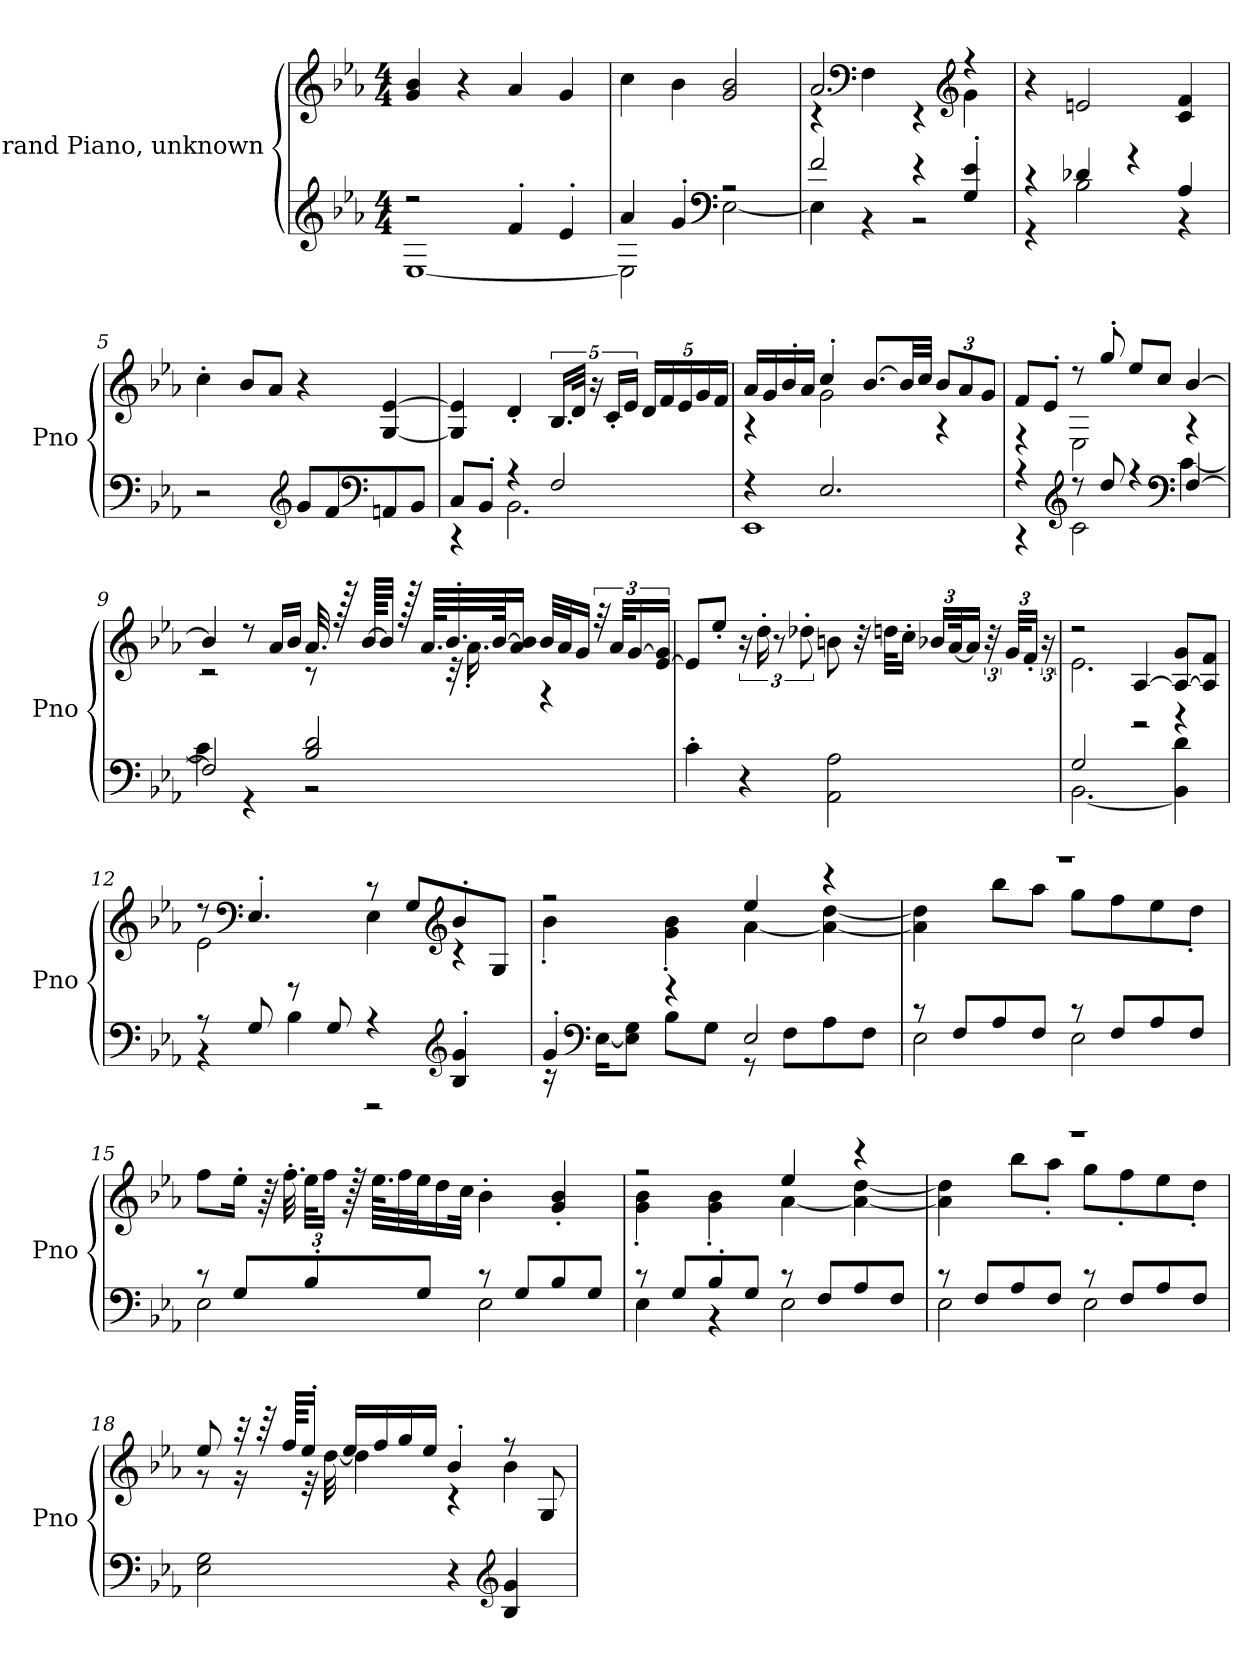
**kern	**kern
*part1	*part1
*staff2	*staff1
*I"Grand Piano, unknown	*
*I'Pno	*
*clefG2	*clefG2
*k[b-e-a-]	*k[b-e-a-]
*M4/4	*M4/4
*MM82	*MM82
=1	=1
*^	*
2r	[1E-	4g/ 4b-/
.	.	4r
4f'/	.	4a-/
4e-'/	.	4g/
=2	=2	=2
4a-/	2E-\]	4cc\
4g'/	.	4b-\
*clefF4	*	*
2r	[2E-\	2g/ 2b-/
=3	=3	=3
*	*	*^
2f/	4E-\]	2.a-/	4r
*	*	*clefF4	*
.	4r	.	4F\
4r	2r	.	4r
*	*	*clefG2	*
4G/' 4e-/'	.	4r	4g\
*	*	*v	*v
=4	=4	=4
4r	4r	4r
4d-X/	2B-\	2en/
4r	.	.
4A-/	4r	4c/ 4f/
*v	*v	*
=5	=5
2r	4cc'\
.	8b-/L
.	8a-/J
*clefG2	*
8g/L	4r
8f/	.
*clefF4	*
8AAn/	[4G/ [4e-/
8BB-/J	.
!!LO:LB:g=z
=6	=6
*^	*
8C/L	4r	4G/] 4e-/]
8BB-'/J	.	.
4r	2.BB-\	4d'/
2F/	.	20.B-/LL
.	.	40d/JJk
.	.	20r
.	.	20c'/LL
.	.	20e-/JJ
*	*	*Xbrackettup
.	.	20d/LL
.	.	20f/
.	.	20e-/
.	.	20g/
.	.	20f/JJ
=7	=7	=7
*	*	*^
4r	1EE-	16a-/LL	4r
.	.	16g/	.
.	.	16b-'/	.
.	.	16a-/JJ	.
2.E-/	.	4cc'/	2g\
.	.	[8.b-/L	.
.	.	32b-/LL]	.
.	.	32cc/JJJ	.
.	.	12b-/L	4r
.	.	12a-/	.
.	.	12g/J	.
=8	=8	=8	=8
4r	4r	8f/L	4r
.	.	8e-'/J	.
*clefG2	*	*	*
8r	2c\	8r	2E-\
8dd/	.	8gg'/	.
4r	.	8ee-/L	.
.	.	8cc/J	.
*clefF4	*	*	*
[4F/	[4c\	[4b-/	4r
!!LO:LB:g=z	!!
=9	=9	=9	=9
2F/]	4c\]	4b-/]	2r
.	4r	8r	.
.	.	16a-/LL	.
.	.	16b-/JJ	.
2B-/ 2d/	2r	32.a-/	8r
.	.	128r	.
.	.	[128b-/KKLLL	.
.	.	32b-/JJJ]	.
.	.	128r	.
.	.	64.a-/KLLL	.
.	.	32.b-'/	32r
.	.	.	16.a-'\
.	.	[64b-/JK	.
.	.	16a-/ 16b-/]JJ	.
.	.	32b-/LLL	4r
.	.	32a-/J	.
.	.	16g/JJ	.
*	*	*brackettup	*
.	.	48r	.
.	.	48a-/KLL	.
.	.	[24g/	.
.	.	[24e-/ 24g/]JJ	.
*v	*v	*	*
*	*v	*v
=10	=10
4c'\	8e-/L]
.	8ee-'/J
4r	24r
.	24dd'\
.	12r
.	12dd-X'\
2AA-\ 2A-\	8bn\
.	32r
.	32ddn\KLL
.	16cc'\JJ
*	*Xbrackettup
.	24b-X/LL
.	[48a-/K
.	16a-/JJ]
*	*brackettup
.	48r
.	48g/KLL
.	24f'/JJ
.	24r
!!LO:LB:g=z
=11	=11
*^	*^
2G/	[2.BB-\	2r	2.e-\
2r	.	[4A-/	.
.	4BB-\] 4d\	8A-/_ 8g/L	4r
.	.	8A-/] 8f/J	.
=12	=12	=12	=12
8r	4r	8r	2e-\
*	*	*clefF4	*
8G/	.	4.E-'/	.
8r	4B-\	.	.
8G/	.	.	.
4r	2r	8r	4E-\
.	.	8G/L	.
*clefG2	*	*clefG2	*
4B-/' 4g/'	.	8b-'/	4r
.	.	8G/J	.
=13	=13	=13	=13
4g'/	16r	2r	4b-'\
*clefF4	*	*	*
.	[16E-\KL	.	.
.	8E-\] 8G\J	.	.
4r	8B-\L	.	4g\' 4b-\'
.	8G\J	.	.
2E-/	8r	4ee-/	[4a-\
.	8F\L	.	.
.	8A-\	4r	4a-\_ [4dd\
.	8F\J	.	.
=14	=14	=14	=14
8r	2E-\	1r	4a-\] 4dd\]
8F/L	.	.	.
8A-/	.	.	8bb-\L
8F/J	.	.	8aa-\J
8r	2E-\	.	8gg\L
8F/L	.	.	8ff\
8A-/	.	.	8ee-\
8F/J	.	.	8dd'\J
*	*	*v	*v
!!LO:LB:g=z
=15	=15	=15
8r	2E-\	8ff\L
8G/L	.	16ee-'\Jk
.	.	64r
.	.	32.ff'\
*	*	*Xbrackettup
8B-'/	.	48ee-\KLL
.	.	24ff\JJ
.	.	128r
.	.	64.ee-\KLLL
.	.	32ff\
8G/J	.	32ee-\J
.	.	16dd\
.	.	32cc\JJk
8r	2E-\	4b-'\
8G/L	.	.
8B-/	.	4g/' 4b-/'
8G/J	.	.
=16	=16	=16
*	*	*^
8r	4E-\	2r	4g\' 4b-\'
8G/L	.	.	.
8B-'/	4r	.	4g\' 4b-\'
8G/J	.	.	.
8r	2E-\	4ee-/	[4a-\
8F/L	.	.	.
8A-/	.	4r	4a-\_ [4dd\
8F/J	.	.	.
=17	=17	=17	=17
8r	2E-\	1r	4a-\] 4dd\]
8F/L	.	.	.
8A-/	.	.	8bb-\L
8F/J	.	.	8aa-'\J
8r	2E-\	.	8gg\L
8F/L	.	.	8ff'\
8A-/	.	.	8ee-\
8F/J	.	.	8dd'\J
*v	*v	*	*
!!LO:LB:g=z	!!
=18	=18	=18
2E-\ 2G\	8ee-/	8r
.	32r	16r
.	64r	.
.	64ff/KKLL	.
.	16ee-'/JJ	32r
.	.	[32dd\
.	16ee-/LL	4dd\]
.	16ff/	.
.	16gg/	.
.	16ee-/JJ	.
4r	4b-'/	4r
*clefG2	*	*
4B-/ 4g/	8r	4b-\
.	8G/	.
*	*v	*v
=	=
*-	*-
